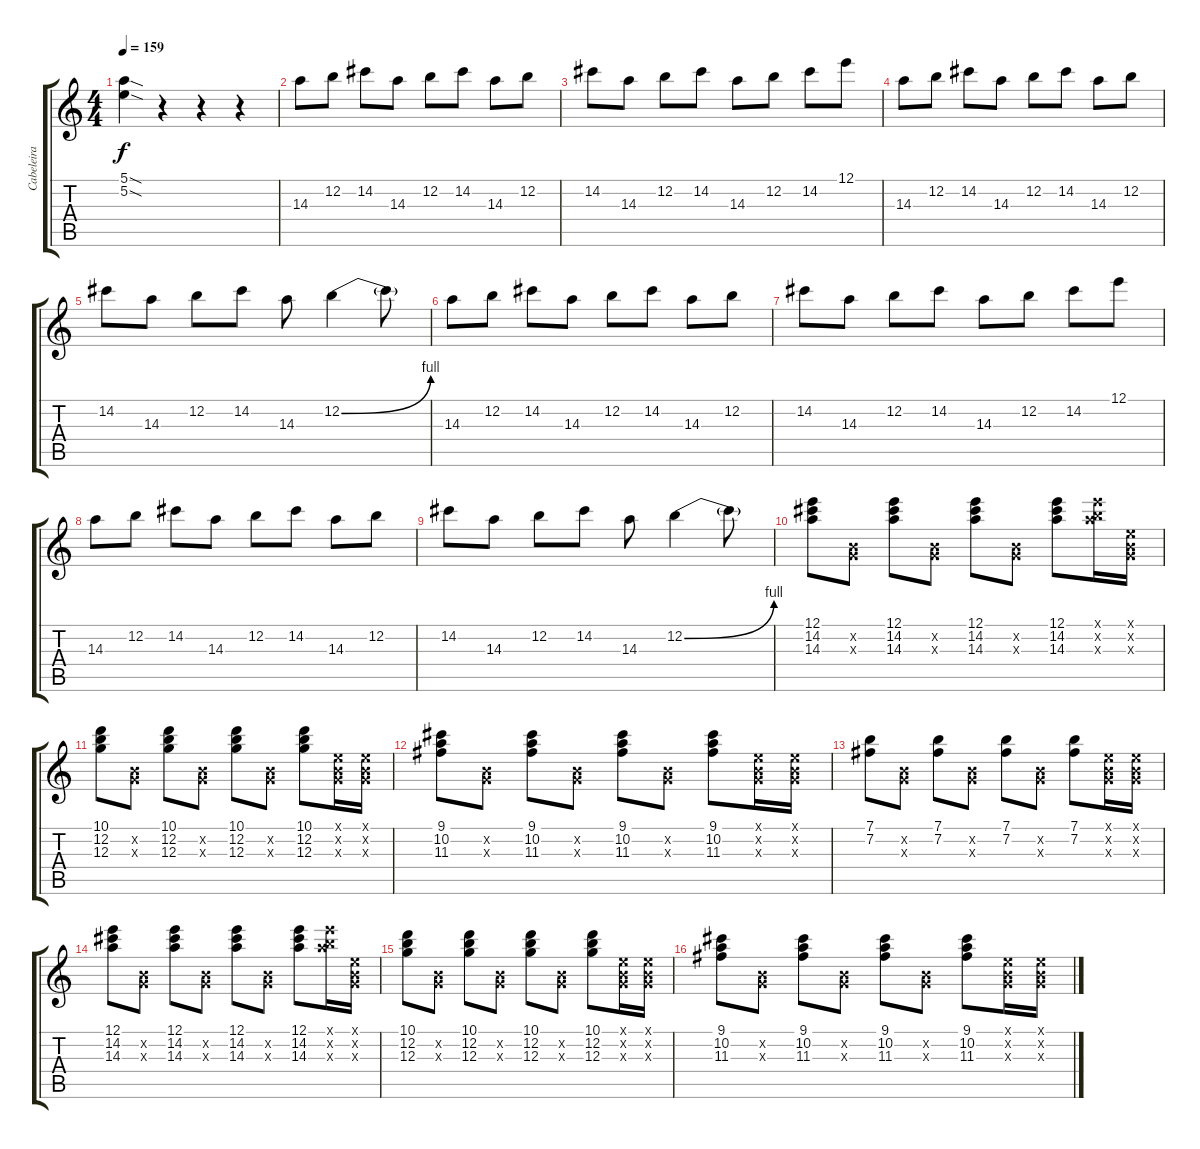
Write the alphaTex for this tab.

\track ("Cabeleira" "Cabeleira") {instrument distortionguitar}
\staff {score tabs}
\tuning (E4 B3 G3 D3 A2 E2) {hide}
\ts (4 4)
\tempo 159
\clef g2
\ks c
(5.1{sod} 5.2{sod}).4{dy f} r.4 r.4 r.4 |
14.3.8 12.2.8 14.2.8 14.3.8 12.2.8 14.2.8 14.3.8 12.2.8 |
14.2.8 14.3.8 12.2.8 14.2.8 14.3.8 12.2.8 14.2.8 12.1.8 |
14.3.8 12.2.8 14.2.8 14.3.8 12.2.8 14.2.8 14.3.8 12.2.8 |
14.2.8 14.3.8 12.2.8 14.2.8 14.3.8 12.2{be (bend 0 0 60 4)}.4 12.2{t}.8 |
14.3.8 12.2.8 14.2.8 14.3.8 12.2.8 14.2.8 14.3.8 12.2.8 |
14.2.8 14.3.8 12.2.8 14.2.8 14.3.8 12.2.8 14.2.8 12.1.8 |
14.3.8 12.2.8 14.2.8 14.3.8 12.2.8 14.2.8 14.3.8 12.2.8 |
14.2.8 14.3.8 12.2.8 14.2.8 14.3.8 12.2{be (bend 0 0 60 4)}.4 12.2{t}.8 |
(12.1 14.2 14.3).8 (0.2{x} 0.3{x}).8 (12.1 14.2 14.3).8 (0.2{x} 0.3{x}).8 (12.1 14.2 14.3).8 (0.2{x} 0.3{x}).8 (12.1 14.2 14.3).8 (12.1{x} 12.2{x} 14.3{x}).16 (0.1{x} 0.2{x} 0.3{x}).16 |
(10.1 12.2 12.3).8 (0.2{x} 0.3{x}).8 (10.1 12.2 12.3).8 (0.2{x} 0.3{x}).8 (10.1 12.2 12.3).8 (0.2{x} 0.3{x}).8 (10.1 12.2 12.3).8 (0.1{x} 0.2{x} 0.3{x}).16 (0.1{x} 0.2{x} 0.3{x}).16 |
(9.1 10.2 11.3).8 (0.2{x} 0.3{x}).8 (9.1 10.2 11.3).8 (0.2{x} 0.3{x}).8 (9.1 10.2 11.3).8 (0.2{x} 0.3{x}).8 (9.1 10.2 11.3).8 (0.1{x} 0.2{x} 0.3{x}).16 (0.1{x} 0.2{x} 0.3{x}).16 |
(7.1 7.2).8 (0.2{x} 0.3{x}).8 (7.1 7.2).8 (0.2{x} 0.3{x}).8 (7.1 7.2).8 (0.2{x} 0.3{x}).8 (7.1 7.2).8 (0.1{x} 0.2{x} 0.3{x}).16 (0.1{x} 0.2{x} 0.3{x}).16 |
(12.1 14.2 14.3).8 (0.2{x} 0.3{x}).8 (12.1 14.2 14.3).8 (0.2{x} 0.3{x}).8 (12.1 14.2 14.3).8 (0.2{x} 0.3{x}).8 (12.1 14.2 14.3).8 (12.1{x} 12.2{x} 14.3{x}).16 (0.1{x} 0.2{x} 0.3{x}).16 |
(10.1 12.2 12.3).8 (0.2{x} 0.3{x}).8 (10.1 12.2 12.3).8 (0.2{x} 0.3{x}).8 (10.1 12.2 12.3).8 (0.2{x} 0.3{x}).8 (10.1 12.2 12.3).8 (0.1{x} 0.2{x} 0.3{x}).16 (0.1{x} 0.2{x} 0.3{x}).16 |
(9.1 10.2 11.3).8 (0.2{x} 0.3{x}).8 (9.1 10.2 11.3).8 (0.2{x} 0.3{x}).8 (9.1 10.2 11.3).8 (0.2{x} 0.3{x}).8 (9.1 10.2 11.3).8 (0.1{x} 0.2{x} 0.3{x}).16 (0.1{x} 0.2{x} 0.3{x}).16
